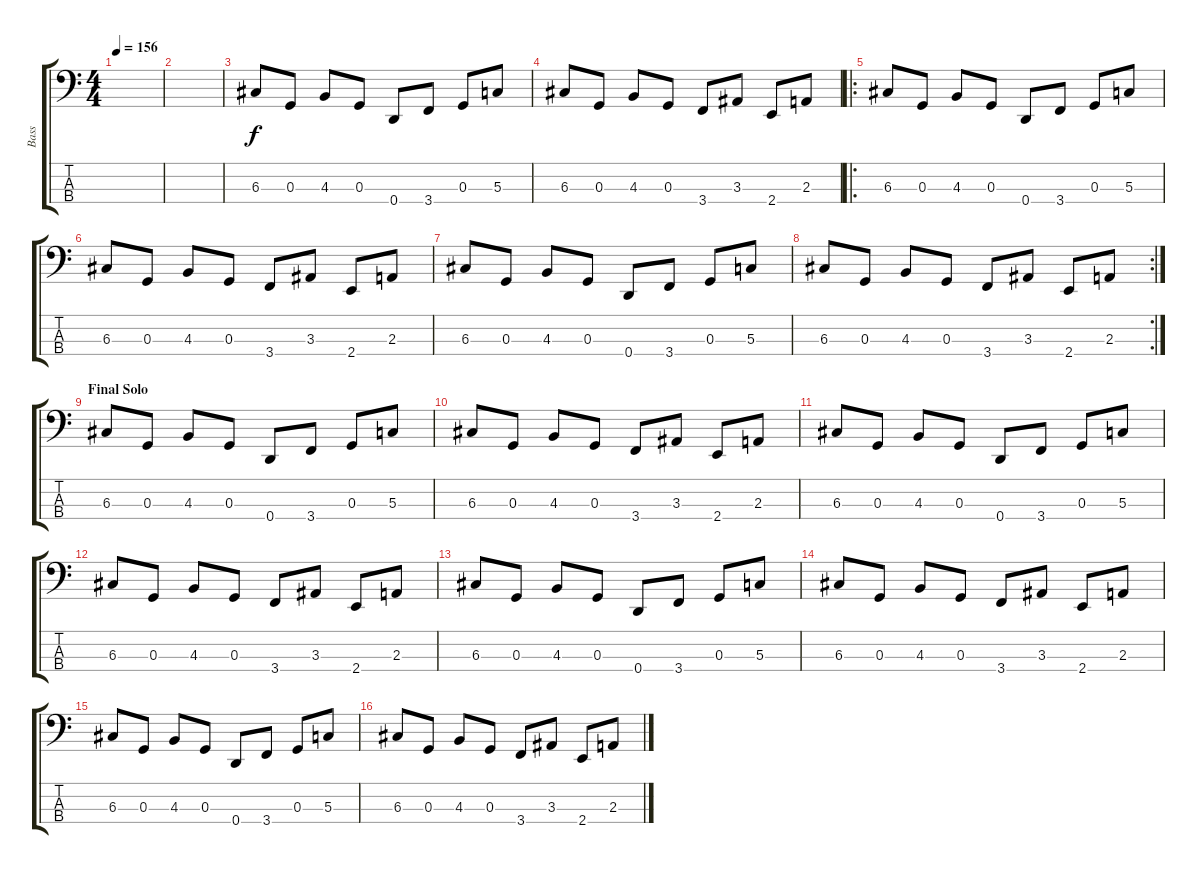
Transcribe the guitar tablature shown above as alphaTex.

\track ("Bass" "Bass") {instrument electricbasspick}
\staff {score tabs}
\tuning (F2 C2 G1 D1) {hide}
\ts (4 4)
\tempo 156
\clef f4
\ks c
|
|
6.3.8 0.3.8 4.3.8 0.3.8 0.4.8 3.4.8 0.3.8 5.3.8 |
6.3.8 0.3.8 4.3.8 0.3.8 3.4.8 3.3.8 2.4.8 2.3.8 |
\ro
6.3.8 0.3.8 4.3.8 0.3.8 0.4.8 3.4.8 0.3.8 5.3.8 |
6.3.8 0.3.8 4.3.8 0.3.8 3.4.8 3.3.8 2.4.8 2.3.8 |
6.3.8 0.3.8 4.3.8 0.3.8 0.4.8 3.4.8 0.3.8 5.3.8 |
\rc 2
6.3.8 0.3.8 4.3.8 0.3.8 3.4.8 3.3.8 2.4.8 2.3.8 |
\section ("" "Final Solo")
6.3.8 0.3.8 4.3.8 0.3.8 0.4.8 3.4.8 0.3.8 5.3.8 |
6.3.8 0.3.8 4.3.8 0.3.8 3.4.8 3.3.8 2.4.8 2.3.8 |
6.3.8 0.3.8 4.3.8 0.3.8 0.4.8 3.4.8 0.3.8 5.3.8 |
6.3.8 0.3.8 4.3.8 0.3.8 3.4.8 3.3.8 2.4.8 2.3.8 |
6.3.8 0.3.8 4.3.8 0.3.8 0.4.8 3.4.8 0.3.8 5.3.8 |
6.3.8 0.3.8 4.3.8 0.3.8 3.4.8 3.3.8 2.4.8 2.3.8 |
6.3.8 0.3.8 4.3.8 0.3.8 0.4.8 3.4.8 0.3.8 5.3.8 |
6.3.8{volume 11} 0.3.8 4.3.8 0.3.8 3.4.8 3.3.8 2.4.8 2.3.8
